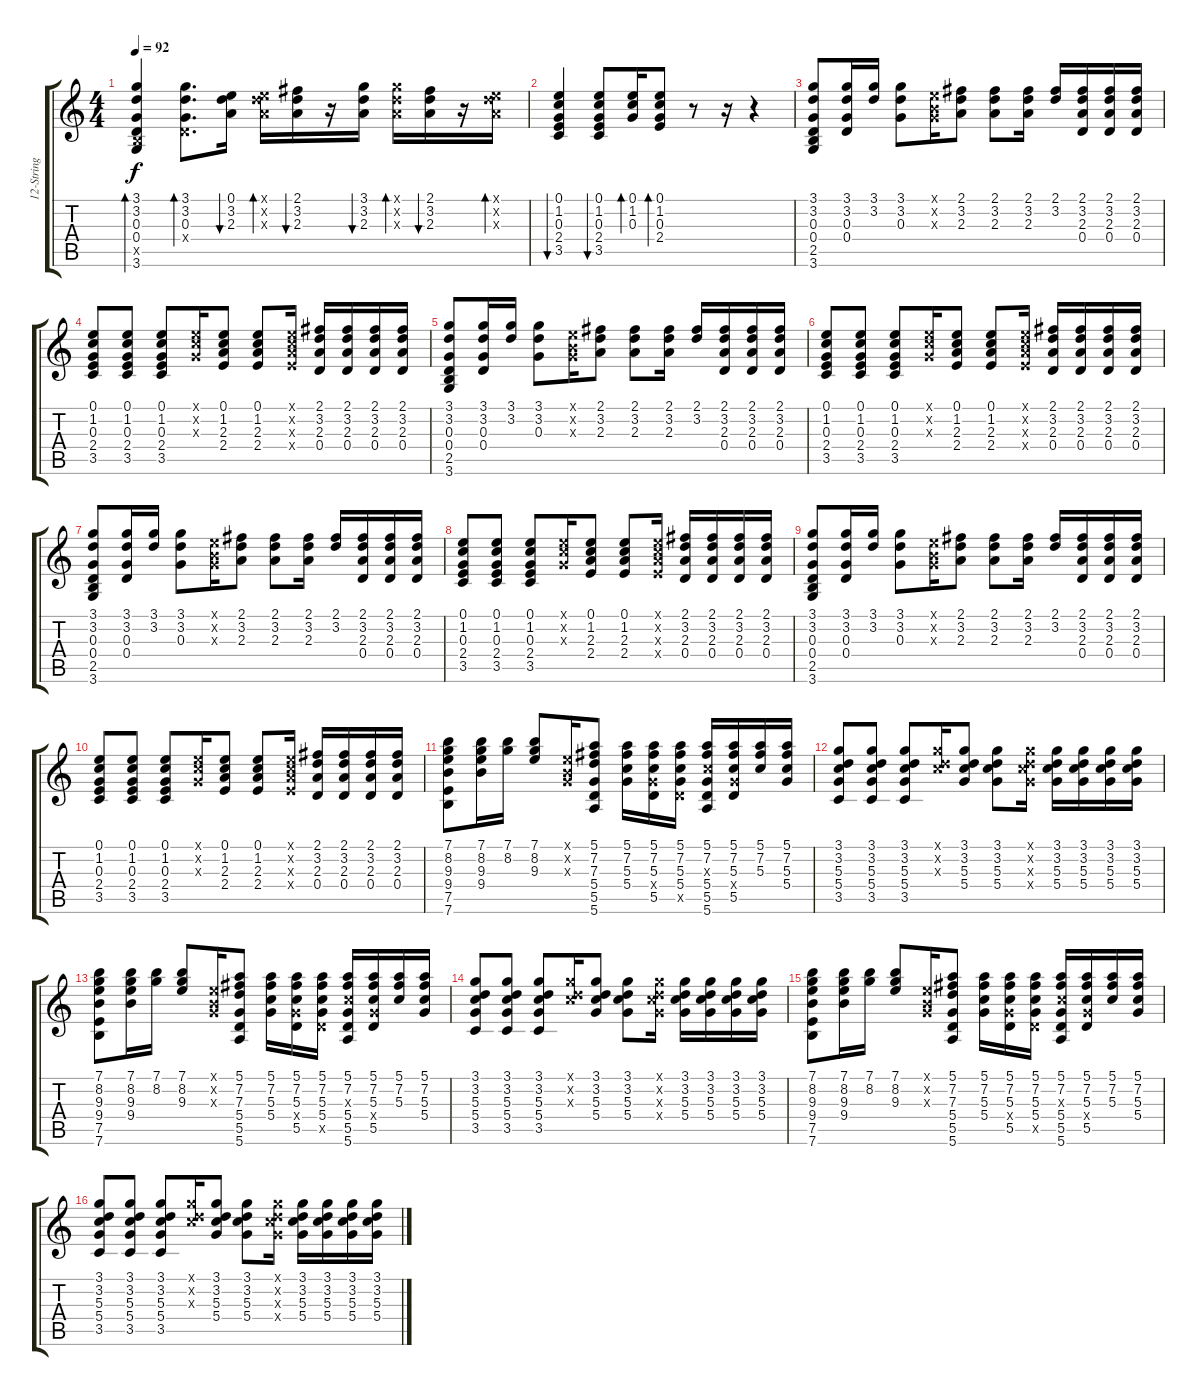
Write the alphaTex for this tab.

\track ("12-String Guitar" "12-String ") {instrument acousticguitarsteel}
\staff {score tabs}
\tuning (E4 B3 G3 D3 A2 E2) {hide}
\ts (4 4)
\tempo 92
\clef g2
\ks c
(3.1 3.2 0.3 0.4 2.5{x} 3.6).4{bd 60 dy f instrument acousticguitarsteel} (3.1 3.2 0.3 0.4{x}).8{d bd 60} (0.1 3.2 2.3).16{bu 30} (0.1{x} 3.2{x} 2.3{x}).16{bd 60} (2.1 3.2 2.3).16{bu 30} r.16 (3.1 3.2 2.3).16{bu 30} (3.1{x} 3.2{x} 2.3{x}).16{bd 60} (2.1 3.2 2.3).16{bu 30} r.16 (0.1{x} 3.2{x} 2.3{x}).16{bd 60} |
(0.1 1.2 0.3 2.4 3.5).4{bu 60} (0.1 1.2 0.3 2.4 3.5).8{bu 60} (0.1 1.2 0.3).16{bd 120} (0.1 1.2 0.3 2.4).8{bd 60} r.8 r.16 r.4 |
(3.1 3.2 0.3 0.4 2.5 3.6).8 (3.1 3.2 0.3 0.4).16 (3.1 3.2).16 (3.1 3.2 0.3).8 (0.1{x} 0.2{x} 0.3{x}).16 (2.1 3.2 2.3).8 (2.1 3.2 2.3).8 (2.1 3.2 2.3).16 (2.1 3.2).16 (2.1 3.2 2.3 0.4).16 (2.1 3.2 2.3 0.4).16 (2.1 3.2 2.3 0.4).16 |
(0.1 1.2 0.3 2.4 3.5).8 (0.1 1.2 0.3 2.4 3.5).8 (0.1 1.2 0.3 2.4 3.5).8 (0.1{x} 1.2{x} 0.3{x}).16 (0.1 1.2 2.3 2.4).8 (0.1 1.2 2.3 2.4).8 (0.1{x} 1.2{x} 2.3{x} 2.4{x}).16 (2.1 3.2 2.3 0.4).16 (2.1 3.2 2.3 0.4).16 (2.1 3.2 2.3 0.4).16 (2.1 3.2 2.3 0.4).16 |
(3.1 3.2 0.3 0.4 2.5 3.6).8 (3.1 3.2 0.3 0.4).16 (3.1 3.2).16 (3.1 3.2 0.3).8 (0.1{x} 0.2{x} 0.3{x}).16 (2.1 3.2 2.3).8 (2.1 3.2 2.3).8 (2.1 3.2 2.3).16 (2.1 3.2).16 (2.1 3.2 2.3 0.4).16 (2.1 3.2 2.3 0.4).16 (2.1 3.2 2.3 0.4).16 |
(0.1 1.2 0.3 2.4 3.5).8 (0.1 1.2 0.3 2.4 3.5).8 (0.1 1.2 0.3 2.4 3.5).8 (0.1{x} 1.2{x} 0.3{x}).16 (0.1 1.2 2.3 2.4).8 (0.1 1.2 2.3 2.4).8 (0.1{x} 1.2{x} 2.3{x} 2.4{x}).16 (2.1 3.2 2.3 0.4).16 (2.1 3.2 2.3 0.4).16 (2.1 3.2 2.3 0.4).16 (2.1 3.2 2.3 0.4).16 |
(3.1 3.2 0.3 0.4 2.5 3.6).8 (3.1 3.2 0.3 0.4).16 (3.1 3.2).16 (3.1 3.2 0.3).8 (0.1{x} 0.2{x} 0.3{x}).16 (2.1 3.2 2.3).8 (2.1 3.2 2.3).8 (2.1 3.2 2.3).16 (2.1 3.2).16 (2.1 3.2 2.3 0.4).16 (2.1 3.2 2.3 0.4).16 (2.1 3.2 2.3 0.4).16 |
(0.1 1.2 0.3 2.4 3.5).8 (0.1 1.2 0.3 2.4 3.5).8 (0.1 1.2 0.3 2.4 3.5).8 (0.1{x} 1.2{x} 0.3{x}).16 (0.1 1.2 2.3 2.4).8 (0.1 1.2 2.3 2.4).8 (0.1{x} 1.2{x} 2.3{x} 2.4{x}).16 (2.1 3.2 2.3 0.4).16 (2.1 3.2 2.3 0.4).16 (2.1 3.2 2.3 0.4).16 (2.1 3.2 2.3 0.4).16 |
(3.1 3.2 0.3 0.4 2.5 3.6).8 (3.1 3.2 0.3 0.4).16 (3.1 3.2).16 (3.1 3.2 0.3).8 (0.1{x} 0.2{x} 0.3{x}).16 (2.1 3.2 2.3).8 (2.1 3.2 2.3).8 (2.1 3.2 2.3).16 (2.1 3.2).16 (2.1 3.2 2.3 0.4).16 (2.1 3.2 2.3 0.4).16 (2.1 3.2 2.3 0.4).16 |
(0.1 1.2 0.3 2.4 3.5).8 (0.1 1.2 0.3 2.4 3.5).8 (0.1 1.2 0.3 2.4 3.5).8 (0.1{x} 1.2{x} 0.3{x}).16 (0.1 1.2 2.3 2.4).8 (0.1 1.2 2.3 2.4).8 (0.1{x} 1.2{x} 2.3{x} 2.4{x}).16 (2.1 3.2 2.3 0.4).16 (2.1 3.2 2.3 0.4).16 (2.1 3.2 2.3 0.4).16 (2.1 3.2 2.3 0.4).16 |
(7.1 8.2 9.3 9.4 7.5 7.6).8 (7.1 8.2 9.3 9.4).16 (7.1 8.2).16 (7.1 8.2 9.3).8 (0.1{x} 0.2{x} 0.3{x}).16 (5.1 7.2 7.3 5.4 5.5 5.6).8 (5.1 7.2 5.3 5.4).16 (5.1 7.2 5.3 5.4{x} 5.5).16 (5.1 7.2 5.3 5.4 5.5{x}).16 (5.1 7.2 5.3{x} 5.4 5.5 5.6).16 (5.1 7.2 5.3 5.4{x} 5.5).16 (5.1 7.2 5.3).16 (5.1 7.2 5.3 5.4).16 |
(3.1 3.2 5.3 5.4 3.5).8 (3.1 3.2 5.3 5.4 3.5).8 (3.1 3.2 5.3 5.4 3.5).8 (3.1{x} 3.2{x} 5.3{x}).16 (3.1 3.2 5.3 5.4).8 (3.1 3.2 5.3 5.4).8 (3.1{x} 3.2{x} 5.3{x} 5.4{x}).16 (3.1 3.2 5.3 5.4).16 (3.1 3.2 5.3 5.4).16 (3.1 3.2 5.3 5.4).16 (3.1 3.2 5.3 5.4).16 |
(7.1 8.2 9.3 9.4 7.5 7.6).8 (7.1 8.2 9.3 9.4).16 (7.1 8.2).16 (7.1 8.2 9.3).8 (0.1{x} 0.2{x} 0.3{x}).16 (5.1 7.2 7.3 5.4 5.5 5.6).8 (5.1 7.2 5.3 5.4).16 (5.1 7.2 5.3 5.4{x} 5.5).16 (5.1 7.2 5.3 5.4 5.5{x}).16 (5.1 7.2 5.3{x} 5.4 5.5 5.6).16 (5.1 7.2 5.3 5.4{x} 5.5).16 (5.1 7.2 5.3).16 (5.1 7.2 5.3 5.4).16 |
(3.1 3.2 5.3 5.4 3.5).8 (3.1 3.2 5.3 5.4 3.5).8 (3.1 3.2 5.3 5.4 3.5).8 (3.1{x} 3.2{x} 5.3{x}).16 (3.1 3.2 5.3 5.4).8 (3.1 3.2 5.3 5.4).8 (3.1{x} 3.2{x} 5.3{x} 5.4{x}).16 (3.1 3.2 5.3 5.4).16 (3.1 3.2 5.3 5.4).16 (3.1 3.2 5.3 5.4).16 (3.1 3.2 5.3 5.4).16 |
(7.1 8.2 9.3 9.4 7.5 7.6).8 (7.1 8.2 9.3 9.4).16 (7.1 8.2).16 (7.1 8.2 9.3).8 (0.1{x} 0.2{x} 0.3{x}).16 (5.1 7.2 7.3 5.4 5.5 5.6).8 (5.1 7.2 5.3 5.4).16 (5.1 7.2 5.3 5.4{x} 5.5).16 (5.1 7.2 5.3 5.4 5.5{x}).16 (5.1 7.2 5.3{x} 5.4 5.5 5.6).16 (5.1 7.2 5.3 5.4{x} 5.5).16 (5.1 7.2 5.3).16 (5.1 7.2 5.3 5.4).16 |
(3.1 3.2 5.3 5.4 3.5).8 (3.1 3.2 5.3 5.4 3.5).8 (3.1 3.2 5.3 5.4 3.5).8 (3.1{x} 3.2{x} 5.3{x}).16 (3.1 3.2 5.3 5.4).8 (3.1 3.2 5.3 5.4).8 (3.1{x} 3.2{x} 5.3{x} 5.4{x}).16 (3.1 3.2 5.3 5.4).16 (3.1 3.2 5.3 5.4).16 (3.1 3.2 5.3 5.4).16 (3.1 3.2 5.3 5.4).16
